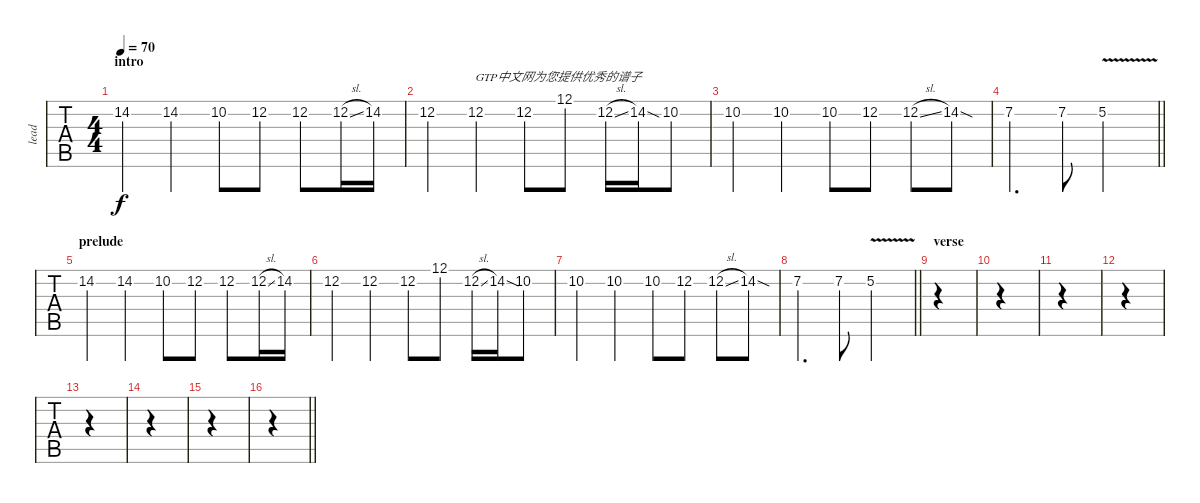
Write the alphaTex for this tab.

\track ("lead" "lead") {instrument electricguitarclean}
\staff {tabs}
\tuning (E4 B3 G3 D3 A2 E2) {hide}
\ts (4 4)
\section ("" "intro")
\tempo 70
\clef g2
\ks c
14.2.4{dy f instrument electricguitarclean} 14.2.4 10.2.8 12.2.8 12.2.8 12.2{sl}.16 14.2.16 |
12.2.4 12.2.4{txt "GTP中文网为您提供优秀的谱子"} 12.2.8 12.1.8 12.2{sl}.16 14.2{sod}.16 10.2.8 |
10.2.4 10.2.4 10.2.8 12.2.8 12.2{sl}.8 14.2{sod}.8 |
\barLineRight lightlight
7.2.4{d} 7.2.8 5.2{v}.2 |
\section ("" "prelude")
14.2.4 14.2.4 10.2.8 12.2.8 12.2.8 12.2{sl}.16 14.2.16 |
12.2.4 12.2.4 12.2.8 12.1.8 12.2{sl}.16 14.2{sod}.16 10.2.8 |
10.2.4 10.2.4 10.2.8 12.2.8 12.2{sl}.8 14.2{sod}.8 |
\barLineRight lightlight
7.2.4{d} 7.2.8 5.2{v}.2 |
\section ("" "verse")
|
|
|
|
|
|
|
\barLineRight lightlight
